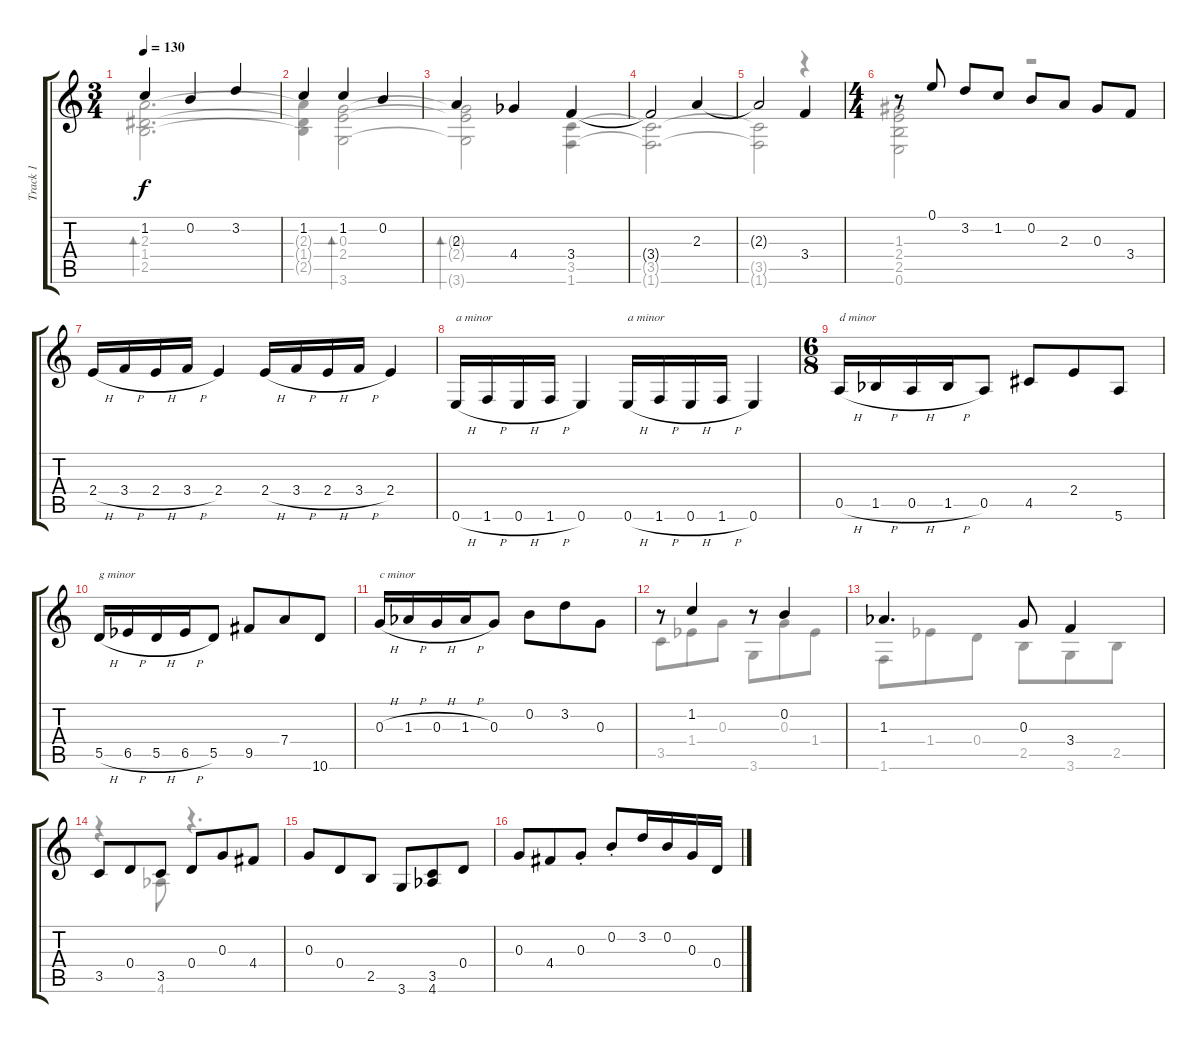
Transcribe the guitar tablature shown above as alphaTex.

\track ("Track 1" "Track 1") {instrument acousticguitarnylon}
\staff {score tabs}
\tuning (E4 B3 G3 D3 A2 E2) {hide}
\voice
\ts (3 4)
\tempo 130
\clef g2
\ks c
1.2.4{dy f} 0.2.4 3.2.4 |
1.2.4 1.2.4 0.2.4 |
2.3.4 4.4{acc b}.4 3.4.4 |
3.4{t}.2 2.3.4 |
2.3{t}.2 3.4.4 |
\ts (4 4)
r.8 0.1.8 3.2.8 1.2.8 0.2.8 2.3.8 0.3.8 3.4.8 |
2.4{h}.16 3.4{h}.16 2.4{h}.16 3.4{h}.16 2.4.4 2.4{h}.16 3.4{h}.16 2.4{h}.16 3.4{h}.16 2.4.4 |
0.6{h}.16{txt "a minor"} 1.6{h}.16 0.6{h}.16 1.6{h}.16 0.6.4 0.6{h}.16{txt "a minor"} 1.6{h}.16 0.6{h}.16 1.6{h}.16 0.6.4 |
\ts (6 8)
0.5{h}.16{txt "d minor"} 1.5{h acc b}.16 0.5{h}.16 1.5{h acc b}.16 0.5.8 4.5.8 2.4.8 5.6.8 |
5.5{h}.16{txt "g minor"} 6.5{h acc b}.16 5.5{h}.16 6.5{h acc b}.16 5.5.8 9.5.8 7.4.8 10.6.8 |
0.3{h}.16{txt "c minor"} 1.3{h acc b}.16 0.3{h}.16 1.3{h acc b}.16 0.3.8 0.2.8 3.2.8 0.3.8 |
r.8 1.2.4 r.8 0.2.4 |
1.3{acc b}.4{d} 0.3.8 3.4.4 |
3.5.8 0.4.8 3.5.8 0.4.8 0.3.8 4.4.8 |
0.3.8 0.4.8 2.5.8 3.6.8 (3.5 4.6{acc b}).8 0.4.8 |
0.3.8 4.4.8 0.3{st}.8 0.2{st}.8 3.2.16 0.2.16 0.3.16 0.4.16
\voice
\clef g2
\ottava regular
\simile none
\ks c
(2.3 1.4 2.5).2{d bd 120 dy f} |
(2.3{t} 1.4{t} 2.5{t}).4 (0.3 2.4 3.6).2{bd 120} |
(0.3{t} 2.4{t} 3.6{t}).2{bd 120} (3.5 1.6).4 |
(3.5{t} 1.6{t}).2{d} |
(3.5{t} 1.6{t}).2 r.4 |
(1.3 2.4 2.5 0.6).2 r.2 |
|
|
|
|
|
3.5.8 1.4{acc b}.8 0.3.8 3.6.8 0.3.8 1.4{acc b}.8 |
1.6.8 1.4{acc b}.8 0.4.8 2.5.8 3.6.8 2.5.8 |
r.4 4.6{acc b}.8 r.4{d} |
|
